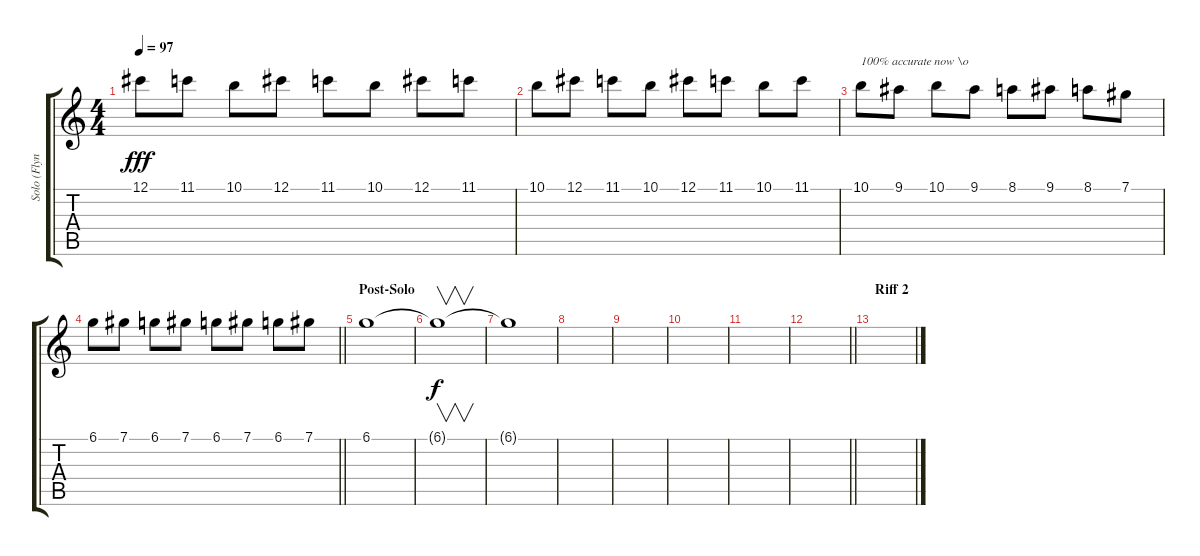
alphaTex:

\track ("Solo (Flynn)" "Solo (Flyn") {instrument distortionguitar}
\staff {score tabs}
\tuning (Db4 Ab3 E3 B2 Gb2 B1) {hide}
\ts (4 4)
\tempo 97
\clef g2
\ks c
12.1.8{dy fff} 11.1.8 10.1.8 12.1.8 11.1.8 10.1.8 12.1.8 11.1.8 |
10.1.8 12.1.8 11.1.8 10.1.8 12.1.8 11.1.8 10.1.8 11.1.8 |
10.1.8{txt "100% accurate now \\o"} 9.1.8 10.1.8 9.1.8 8.1.8 9.1.8 8.1.8 7.1.8 |
\barLineRight lightlight
6.1.8 7.1.8 6.1.8 7.1.8 6.1.8 7.1.8 6.1.8 7.1.8 |
\section ("" "Post-Solo")
6.1.1 |
6.1{t}.1{v dy f} |
6.1{t}.1{volume 0} |
|
|
|
|
\barLineRight lightlight
|
\section ("" "Riff 2")
